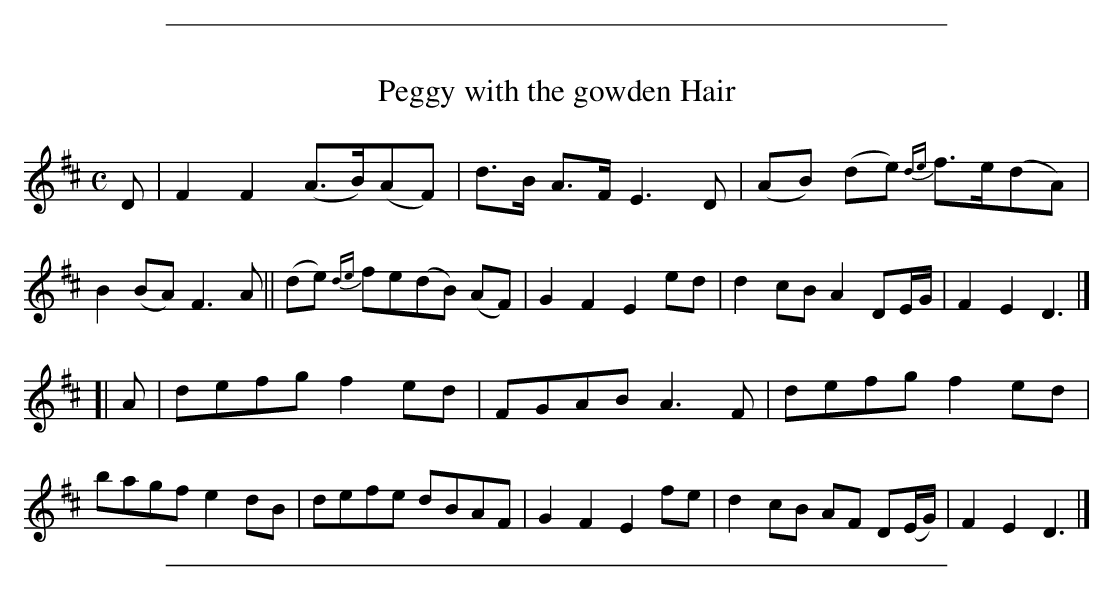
X:1
T: Peggy with the gowden Hair
M: C
L: 1/8
K: D
D |\
F2F2 (A>B)(AF) | d>B A>F E3D | (AB) (de) {de}f>e(dA) | B2(BA) F3A ||\
(de) {de}fe(dB) (AF) | G2F2 E2ed | d2cB A2 DE/G/ | F2E2 D3 |]
[| A |\
defg f2ed | FGAB A3F | defg f2ed | bagf e2dB |\
defe dBAF | G2F2 E2fe | d2cB AF D(E/G/) | F2E2 D3 |]
